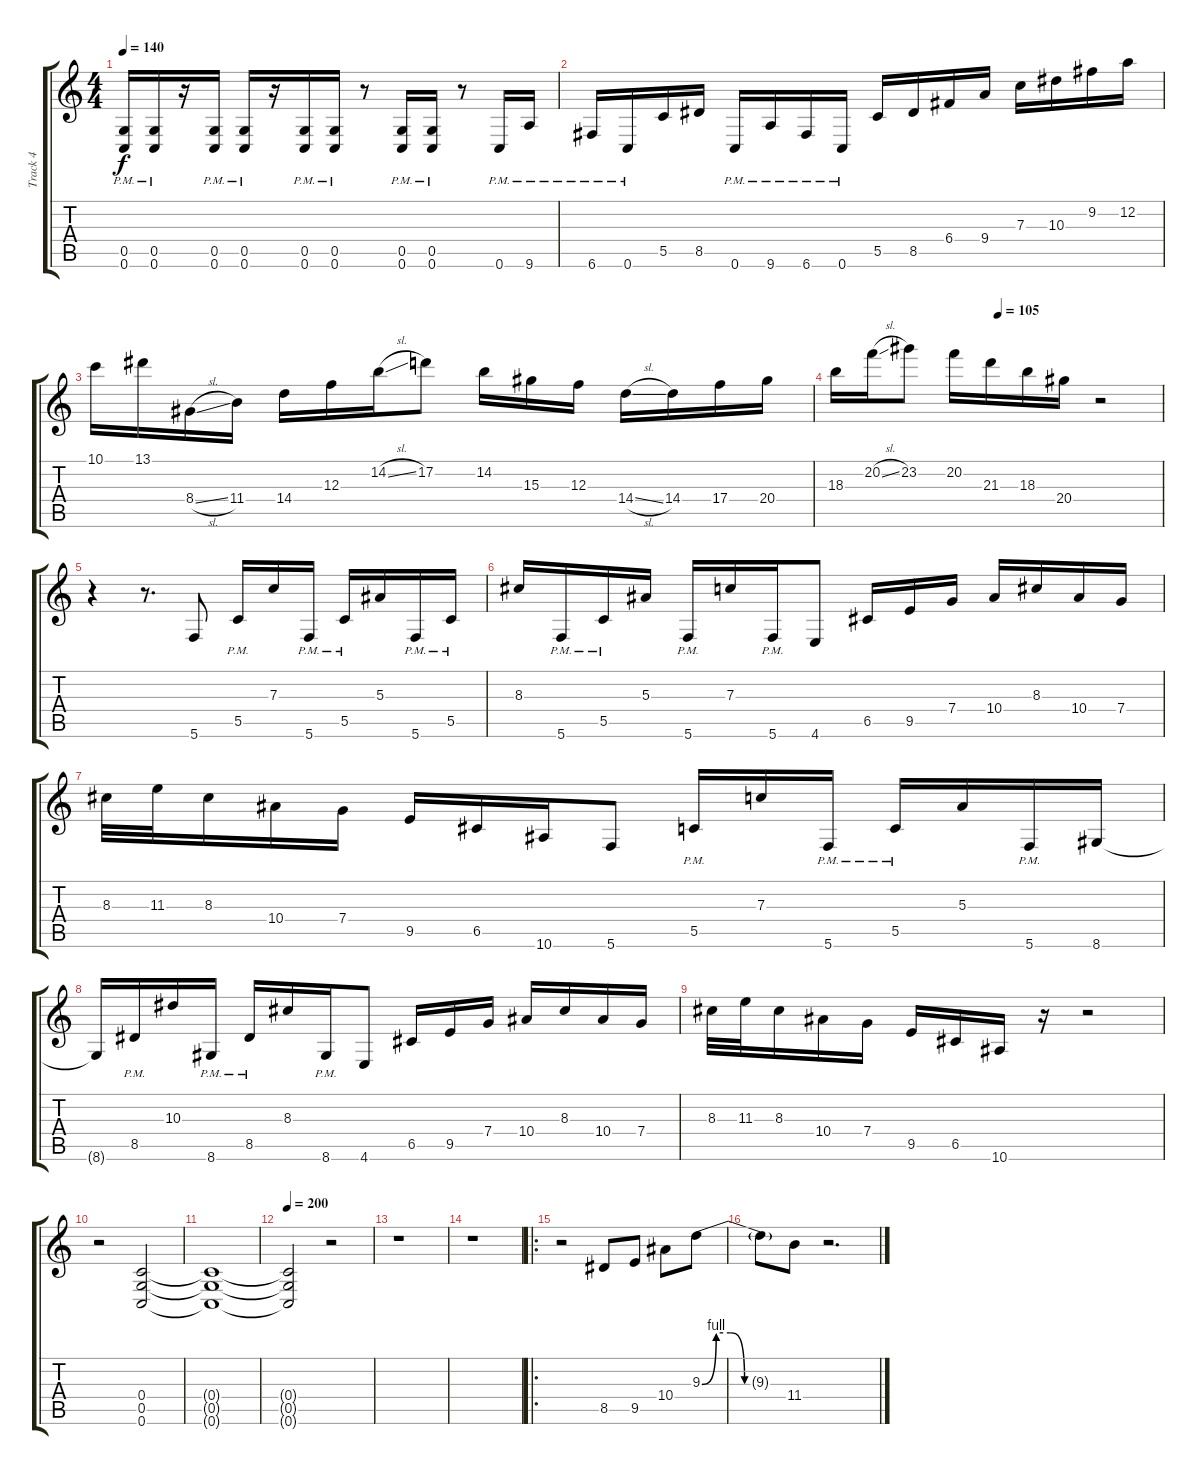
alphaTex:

\track ("Track 4" "Track 4") {instrument overdrivenguitar}
\staff {score tabs}
\tuning (D4 A3 F3 C3 G2 C2) {hide}
\ts (4 4)
\tempo 140
\clef g2
\ks c
(0.5{pm} 0.6{pm}).16{dy f} (0.5{pm} 0.6{pm}).16 r.16 (0.5{pm} 0.6{pm}).16 (0.5{pm} 0.6{pm}).16 r.16 (0.5{pm} 0.6{pm}).16 (0.5{pm} 0.6{pm}).16 r.8 (0.5{pm} 0.6{pm}).16 (0.5{pm} 0.6{pm}).16 r.8 0.6{pm}.16 9.6{pm}.16 |
6.6{pm}.16 0.6{pm}.16 5.5.16 8.5.16 0.6{pm}.16 9.6{pm}.16 6.6{pm}.16 0.6{pm}.16 5.5.16 8.5.16 6.4.16 9.4.16 7.3.16 10.3.16 9.2.16 12.2.16 |
10.1.16 13.1.16 8.4{sl}.16 11.4.16 14.4.16 12.3.16 14.2{sl}.16 17.2.8 14.2.16 15.3.16 12.3.16 14.4{sl}.16 14.4.16 17.4.16 20.4.16 |
\tempo (105 0.5)
18.3.16 20.2{sl}.16 23.2.8 20.2.16 21.3.16 18.3.16 20.4.16 r.2 |
r.4 r.8{d} 5.6.8 5.5{pm}.16 7.3.16 5.6{pm}.16 5.5{pm}.16 5.3.16 5.6{pm}.16 5.5{pm}.16 |
8.3.16 5.6{pm}.16 5.5{pm}.16 5.3.16 5.6{pm}.16 7.3.16 5.6{pm}.16 4.6.8 6.5.16 9.5.16 7.4.16 10.4.16 8.3.16 10.4.16 7.4.16 |
8.3.32 11.3.32 8.3.16 10.4.16 7.4.16 9.5.16 6.5.16 10.6.16 5.6.8 5.5{pm}.16 7.3.16 5.6{pm}.16 5.5{pm}.16 5.3.16 5.6{pm}.16 8.6.16 |
8.6{t}.16 8.5{pm}.16 10.3.16 8.6{pm}.16 8.5{pm}.16 8.3.16 8.6{pm}.16 4.6.8 6.5.16 9.5.16 7.4.16 10.4.16 8.3.16 10.4.16 7.4.16 |
8.3.32 11.3.32 8.3.16 10.4.16 7.4.16 9.5.16 6.5.16 10.6.16 r.16 r.2 |
r.2 (0.4 0.5 0.6).2 |
(0.4{t} 0.5{t} 0.6{t}).1 |
\tempo 200
(0.4{t} 0.5{t} 0.6{t}).2 r.2{instrument electricguitarjazz} |
r.1 |
r.1 |
\ro
r.2 8.5.8 9.5.8 10.4.8 9.3{be (custom 0 0 10 4 20 4 30 0 60 0)}.8 |
9.3{t}.8 11.4.8 r.2{d}
